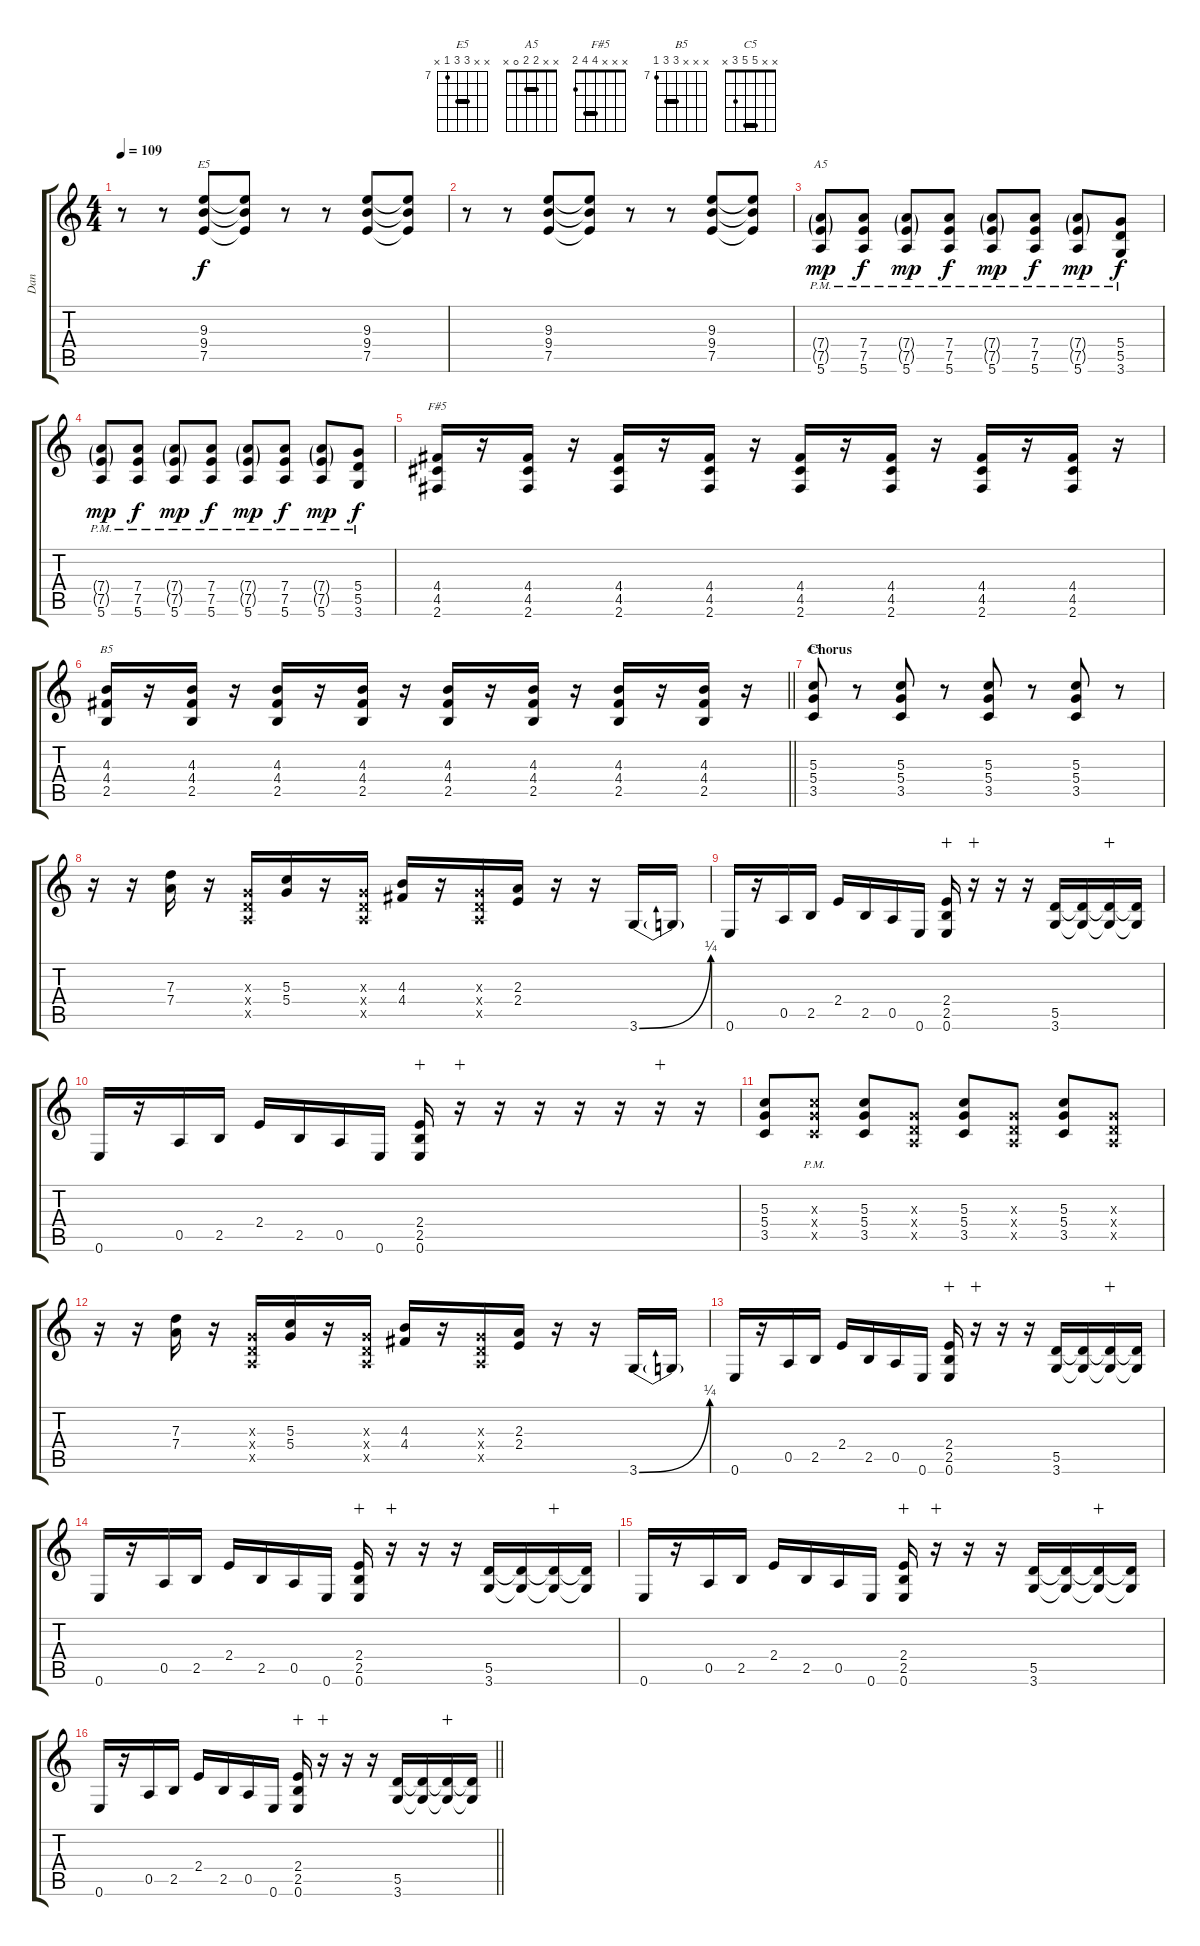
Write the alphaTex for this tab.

\track ("Dan" "Dan") {instrument overdrivenguitar}
\staff {score tabs}
\tuning (E4 B3 G3 D3 A2 E2) {hide}
\chord ("E5" x x 9 9 7 x) {firstfret 7 barre 9}
\chord ("A5" x x 2 2 0 x) {barre 2}
\chord ("F#5" x x x 4 4 2) {barre 4}
\chord ("B5" x x x 9 9 7) {firstfret 7 barre 9}
\chord ("C5" x x 5 5 3 x) {barre 5}
\ts (4 4)
\tempo 109
\clef g2
\ks c
r.8{dy f} r.8 (9.3 9.4 7.5).8{ch "E5"} (9.3{t} 9.4{t} 7.5{t}).8 r.8 r.8 (9.3 9.4 7.5).8 (9.3{t} 9.4{t} 7.5{t}).8 |
r.8 r.8 (9.3 9.4 7.5).8 (9.3{t} 9.4{t} 7.5{t}).8 r.8 r.8 (9.3 9.4 7.5).8 (9.3{t} 9.4{t} 7.5{t}).8 |
(7.4{g pm} 7.5{g pm} 5.6).8{ch "A5" dy mp} (7.4{pm} 7.5{pm} 5.6).8{dy f} (7.4{g pm} 7.5{g pm} 5.6).8{dy mp} (7.4{pm} 7.5{pm} 5.6).8{dy f} (7.4{g pm} 7.5{g pm} 5.6).8{dy mp} (7.4{pm} 7.5{pm} 5.6).8{dy f} (7.4{g pm} 7.5{g pm} 5.6).8{dy mp} (5.4{pm} 5.5{pm} 3.6).8{dy f} |
(7.4{g pm} 7.5{g pm} 5.6).8{dy mp} (7.4{pm} 7.5{pm} 5.6).8{dy f} (7.4{g pm} 7.5{g pm} 5.6).8{dy mp} (7.4{pm} 7.5{pm} 5.6).8{dy f} (7.4{g pm} 7.5{g pm} 5.6).8{dy mp} (7.4{pm} 7.5{pm} 5.6).8{dy f} (7.4{g pm} 7.5{g pm} 5.6).8{dy mp} (5.4{pm} 5.5{pm} 3.6).8{dy f} |
(4.4 4.5 2.6).16{ch "F#5"} r.16 (4.4 4.5 2.6).16 r.16 (4.4 4.5 2.6).16 r.16 (4.4 4.5 2.6).16 r.16 (4.4 4.5 2.6).16 r.16 (4.4 4.5 2.6).16 r.16 (4.4 4.5 2.6).16 r.16 (4.4 4.5 2.6).16 r.16 |
\barLineRight lightlight
(4.3 4.4 2.5).16{ch "B5"} r.16 (4.3 4.4 2.5).16 r.16 (4.3 4.4 2.5).16 r.16 (4.3 4.4 2.5).16 r.16 (4.3 4.4 2.5).16 r.16 (4.3 4.4 2.5).16 r.16 (4.3 4.4 2.5).16 r.16 (4.3 4.4 2.5).16 r.16 |
\section ("" "Chorus")
(5.3 5.4 3.5).8{ch "C5"} r.8 (5.3 5.4 3.5).8 r.8 (5.3 5.4 3.5).8 r.8 (5.3 5.4 3.5).8 r.8 |
r.16 r.16 (7.3 7.4).16 r.16 (0.3{x} 0.4{x} 0.5{x}).16 (5.3 5.4).16 r.16 (0.3{x} 0.4{x} 0.5{x}).16 (4.3 4.4).16 r.16 (0.3{x} 0.4{x} 0.5{x}).16 (2.3 2.4).16 r.16 r.16 3.6{be (bend 0 0 60 1)}.16 3.6{t}.16 |
0.6.16 r.16 0.5.16 2.5.16 2.4.16 2.5.16 0.5.16 0.6.16 (2.4 2.5 0.6).16{wahc} r.16{wahc} r.16 r.16 (5.5 3.6).16 (5.5{t} 3.6{t}).16 (5.5{t} 3.6{t}).16{wahc} (5.5{t} 3.6{t}).16 |
0.6.16 r.16 0.5.16 2.5.16 2.4.16 2.5.16 0.5.16 0.6.16 (2.4 2.5 0.6).16{wahc} r.16{wahc} r.16 r.16 r.16 r.16 r.16{wahc} r.16 |
(5.3 5.4 3.5).8 (5.3{pm x} 5.4{pm x} 3.5{pm x}).8 (5.3 5.4 3.5).8 (0.3{x} 0.4{x} 0.5{x}).8 (5.3 5.4 3.5).8 (0.3{x} 0.4{x} 0.5{x}).8 (5.3 5.4 3.5).8 (0.3{x} 0.4{x} 0.5{x}).8 |
r.16 r.16 (7.3 7.4).16 r.16 (0.3{x} 0.4{x} 0.5{x}).16 (5.3 5.4).16 r.16 (0.3{x} 0.4{x} 0.5{x}).16 (4.3 4.4).16 r.16 (0.3{x} 0.4{x} 0.5{x}).16 (2.3 2.4).16 r.16 r.16 3.6{be (bend 0 0 60 1)}.16 3.6{t}.16 |
0.6.16 r.16 0.5.16 2.5.16 2.4.16 2.5.16 0.5.16 0.6.16 (2.4 2.5 0.6).16{wahc} r.16{wahc} r.16 r.16 (5.5 3.6).16 (5.5{t} 3.6{t}).16 (5.5{t} 3.6{t}).16{wahc} (5.5{t} 3.6{t}).16 |
0.6.16 r.16 0.5.16 2.5.16 2.4.16 2.5.16 0.5.16 0.6.16 (2.4 2.5 0.6).16{wahc} r.16{wahc} r.16 r.16 (5.5 3.6).16 (5.5{t} 3.6{t}).16 (5.5{t} 3.6{t}).16{wahc} (5.5{t} 3.6{t}).16 |
0.6.16 r.16 0.5.16 2.5.16 2.4.16 2.5.16 0.5.16 0.6.16 (2.4 2.5 0.6).16{wahc} r.16{wahc} r.16 r.16 (5.5 3.6).16 (5.5{t} 3.6{t}).16 (5.5{t} 3.6{t}).16{wahc} (5.5{t} 3.6{t}).16 |
\barLineRight lightlight
0.6.16 r.16 0.5.16 2.5.16 2.4.16 2.5.16 0.5.16 0.6.16 (2.4 2.5 0.6).16{wahc} r.16{wahc} r.16 r.16 (5.5 3.6).16 (5.5{t} 3.6{t}).16 (5.5{t} 3.6{t}).16{wahc} (5.5{t} 3.6{t}).16
